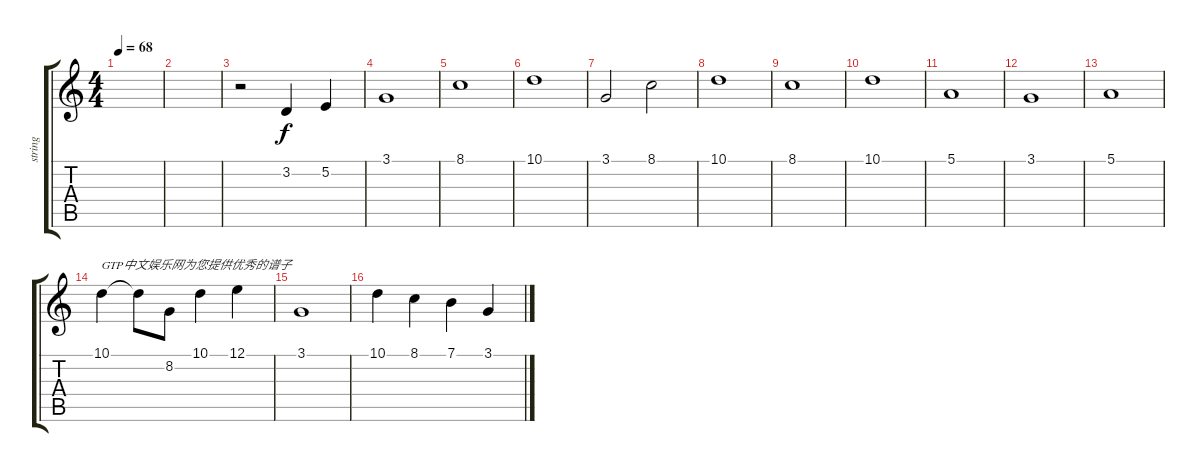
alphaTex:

\track ("string" "string") {instrument stringensemble1}
\staff {score tabs}
\tuning (E4 B3 G3 D3 A2 E2) {hide}
\ts (4 4)
\tempo 68
\clef g2
\ks c
|
|
r.2 3.2.4 5.2.4 |
3.1.1 |
8.1.1 |
10.1.1 |
3.1.2 8.1.2 |
10.1.1 |
8.1.1 |
10.1.1 |
5.1.1 |
3.1.1 |
5.1.1 |
10.1.4{txt "GTP中文娱乐网为您提供优秀的谱子"} 10.1{t}.8 8.2.8 10.1.4 12.1.4 |
3.1.1 |
10.1.4 8.1.4 7.1.4 3.1.4
